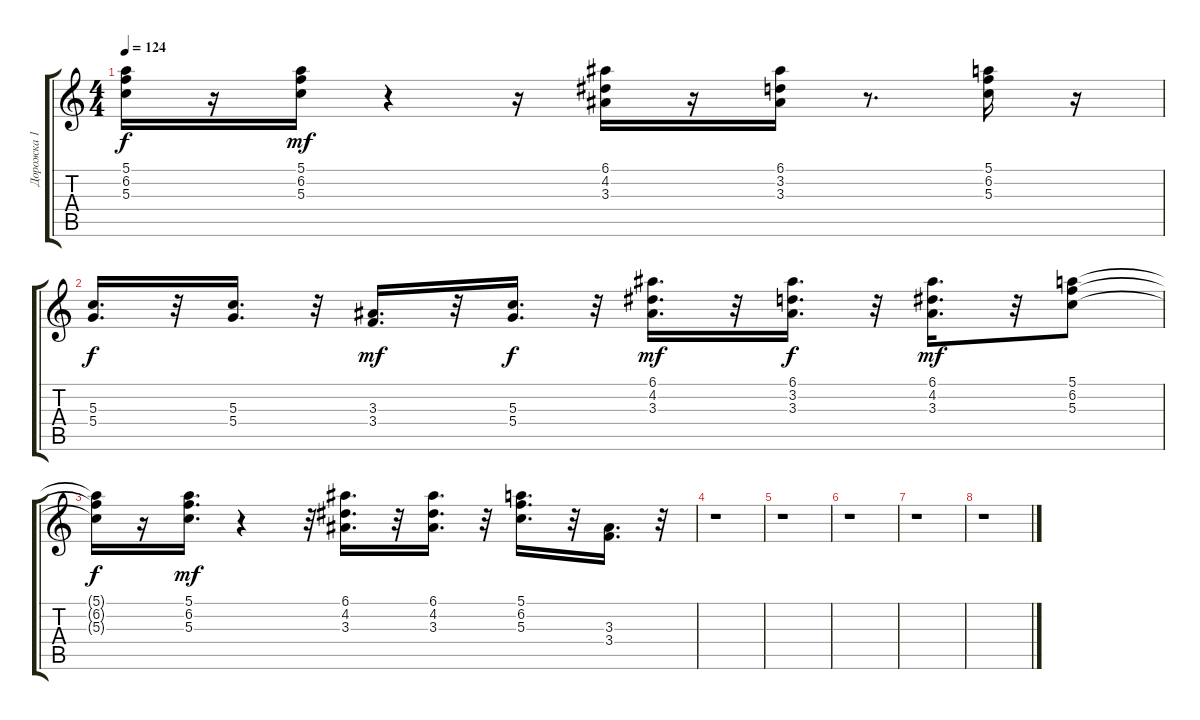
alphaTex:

\track ("Дорожка 1" "Дорожка 1") {instrument acousticguitarsteel}
\staff {score tabs}
\tuning (E4 B3 G3 D3 A2 E2) {hide}
\ts (4 4)
\tempo 124
\clef g2
\ks c
(5.1{t} 6.2{t} 5.3{t}).16{dy f} r.16 (5.1 6.2 5.3).16{dy mf} r.4 r.16 (6.1 4.2 3.3).16 r.16 (6.1 3.2 3.3).16 r.8{d} (5.1 6.2 5.3).16 r.16 |
(5.3 5.4).16{d dy f} r.32 (5.3 5.4).16{d} r.32 (3.3 3.4).16{d dy mf} r.32 (5.3 5.4).16{d dy f} r.32 (6.1 4.2 3.3).16{d dy mf} r.32 (6.1 3.2 3.3).16{d dy f} r.32 (6.1 4.2 3.3).16{d dy mf} r.32 (5.1 6.2 5.3).8 |
(5.1{t} 6.2{t} 5.3{t}).16{dy f} r.16 (5.1 6.2 5.3).16{d dy mf} r.4 r.32 (6.1 4.2 3.3).16{d} r.32 (6.1 4.2 3.3).16{d} r.32 (5.1 6.2 5.3).16{d} r.32 (3.3 3.4).16{d} r.32 |
r.1{volume 12} |
r.1 |
r.1 |
r.1 |
r.1
